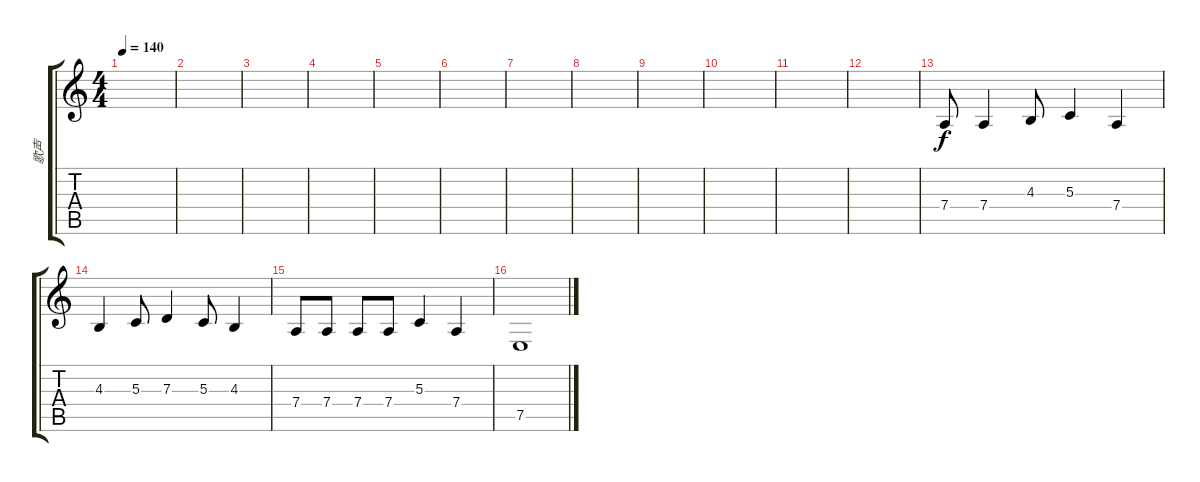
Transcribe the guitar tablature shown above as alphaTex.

\track ("歌声" "歌声") {instrument lead1square}
\staff {score tabs}
\tuning (E4 B3 G3 D3 A2 E2) {hide}
\ts (4 4)
\tempo 140
\clef g2
\ks c
|
|
|
|
|
|
|
|
|
|
|
|
7.4.8 7.4.4 4.3.8 5.3.4 7.4.4 |
4.3.4 5.3.8 7.3.4 5.3.8 4.3.4 |
7.4.8 7.4.8 7.4.8 7.4.8 5.3.4 7.4.4 |
7.5.1
